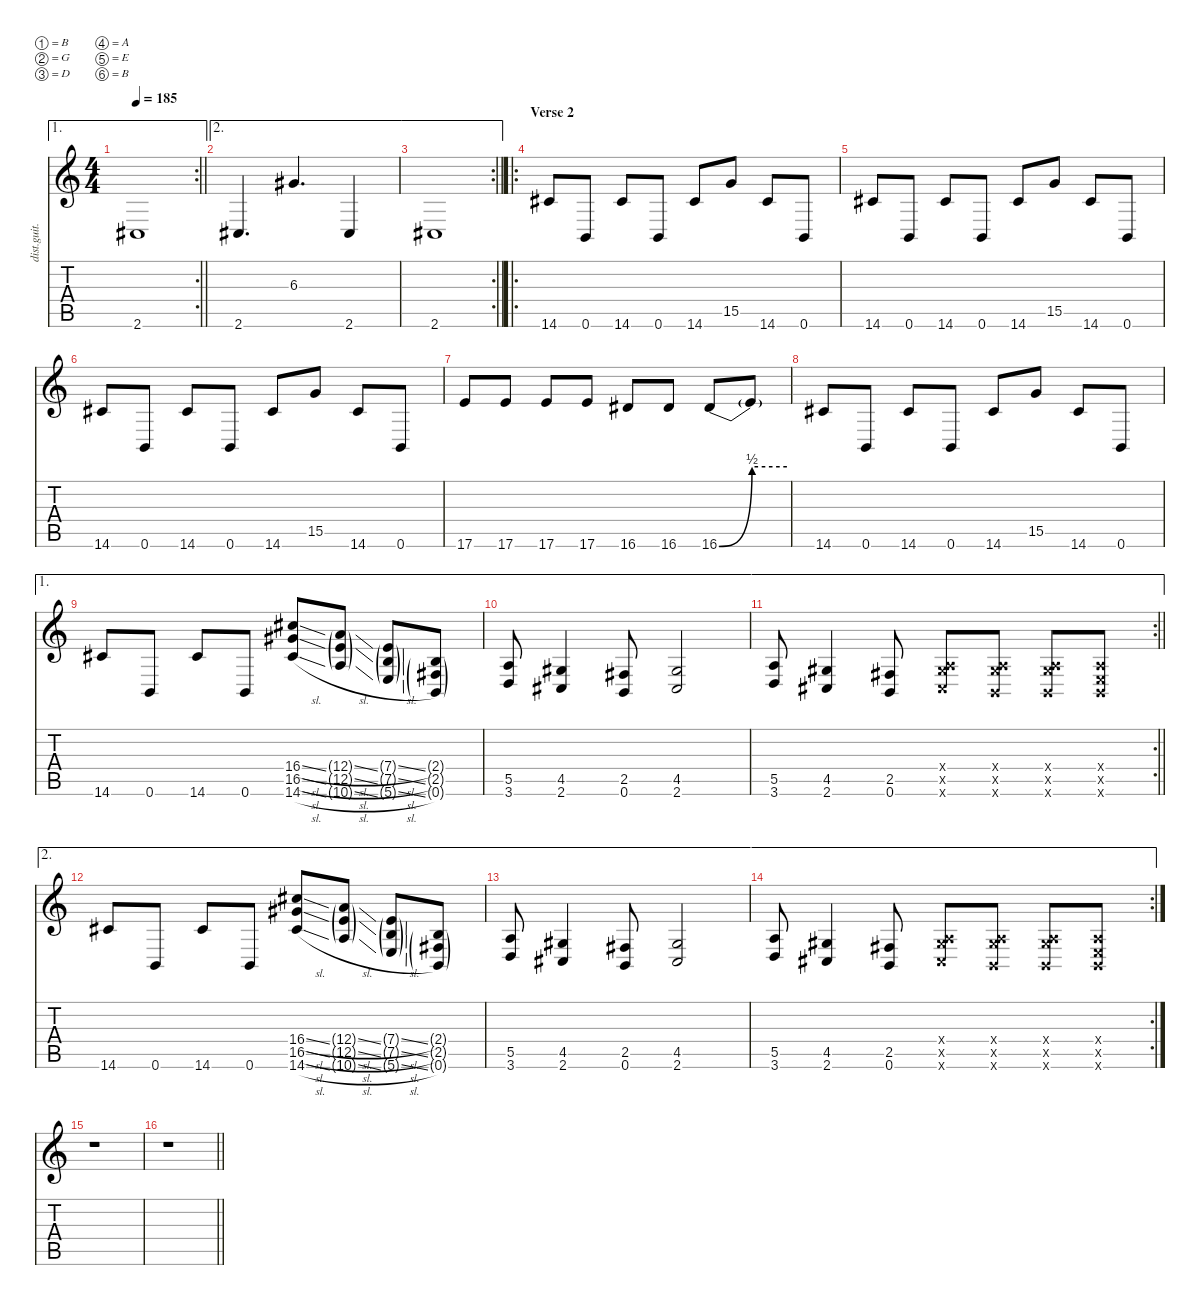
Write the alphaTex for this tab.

\defaultSystemsLayout 4
\hideDynamics
\bracketExtendMode nobrackets
\track ("Guitar L - Petr" "dist.guit.") {instrument distortionguitar}
\staff {score tabs}
\tuning (B3 G3 D3 A2 E2 B1)
\ae 1
\rc 2
\ts (4 4)
\tempo 185
\clef g2
\barLineRight lightlight
\ks c
2.6{acc #}.1{dy f beam Up} |
\ae 2
2.6{acc #}.4{d beam Up} 6.3{acc #}.4{d beam Up} 2.6{acc #}.4{beam Up} |
\ae 2
\rc 2
\barLineRight lightlight
2.6{acc #}.1{beam Up} |
\ro
\section ("" "Verse 2")
14.6{acc #}.8{beam Up} 0.6.8{beam Up} 14.6{acc #}.8{beam Up} 0.6.8{beam Up} 14.6{acc #}.8{beam Up} 15.5.8{beam Up} 14.6{acc #}.8{beam Up} 0.6.8{beam Up} |
14.6{acc #}.8{beam Up} 0.6.8{beam Up} 14.6{acc #}.8{beam Up} 0.6.8{beam Up} 14.6{acc #}.8{beam Up} 15.5.8{beam Up} 14.6{acc #}.8{beam Up} 0.6.8{beam Up} |
14.6{acc #}.8{beam Up} 0.6.8{beam Up} 14.6{acc #}.8{beam Up} 0.6.8{beam Up} 14.6{acc #}.8{beam Up} 15.5.8{beam Up} 14.6{acc #}.8{beam Up} 0.6.8{beam Up} |
17.6.8{beam Up} 17.6.8{beam Up} 17.6.8{beam Up} 17.6.8{beam Up} 16.6{acc #}.8{beam Up} 16.6{acc #}.8{beam Up} 16.6{be (bend 0 0 60 2) acc #}.8{beam Up} 16.6{be (hold 0 2 60 2) t}.8{beam Up} |
14.6{acc #}.8{beam Up} 0.6.8{beam Up} 14.6{acc #}.8{beam Up} 0.6.8{beam Up} 14.6{acc #}.8{beam Up} 15.5.8{beam Up} 14.6{acc #}.8{beam Up} 0.6.8{beam Up} |
\ae 1
14.6{acc #}.8{beam Up} 0.6.8{beam Up} 14.6{acc #}.8{beam Up} 0.6.8{beam Up} (16.4{sl acc #} 16.5{sl acc #} 14.6{sl acc #}).8{beam Up} (12.4{sl g} 12.5{sl g} 10.6{sl g}).8{beam Up} (7.4{sl g} 7.5{sl g} 5.6{sl g}).8{beam Up} (2.4{g} 2.5{g acc #} 0.6{g}).8{beam Up} |
\ae 1
(5.5 3.6).8{beam Up} (4.5{acc #} 2.6{acc #}).4{beam Up} (2.5{acc #} 0.6).8{beam Up} (4.5{acc #} 2.6{acc #}).2{beam Up} |
\ae 1
\rc 2
\barLineRight lightlight
(5.5 3.6).8{beam Up} (4.5{acc #} 2.6{acc #}).4{beam Up} (2.5{acc #} 0.6).8{beam Up} (0.4{x} 4.5{x acc #} 2.6{x acc #}).8{beam Up} (0.4{x} 4.5{x acc #} 0.6{x}).8{beam Up} (0.4{x} 4.5{x acc #} 0.6{x}).8{beam Up} (0.4{x} 0.5{x} 0.6{x}).8{beam Up} |
\ae 2
14.6{acc #}.8{beam Up} 0.6.8{beam Up} 14.6{acc #}.8{beam Up} 0.6.8{beam Up} (16.4{sl acc #} 16.5{sl acc #} 14.6{sl acc #}).8{beam Up} (12.4{sl g} 12.5{sl g} 10.6{sl g}).8{beam Up} (7.4{sl g} 7.5{sl g} 5.6{sl g}).8{beam Up} (2.4{g} 2.5{g acc #} 0.6{g}).8{beam Up} |
\ae 2
(5.5 3.6).8{beam Up} (4.5{acc #} 2.6{acc #}).4{beam Up} (2.5{acc #} 0.6).8{beam Up} (4.5{acc #} 2.6{acc #}).2{beam Up} |
\ae 2
\rc 2
(5.5 3.6).8{beam Up} (4.5{acc #} 2.6{acc #}).4{beam Up} (2.5{acc #} 0.6).8{beam Up} (0.4{x} 4.5{x acc #} 2.6{x acc #}).8{beam Up} (0.4{x} 4.5{x acc #} 0.6{x}).8{beam Up} (0.4{x} 4.5{x acc #} 0.6{x}).8{beam Up} (0.4{x} 0.5{x} 0.6{x}).8{beam Up} |
r.1{beam Down} |
\barLineRight lightlight
r.1{beam Down}
